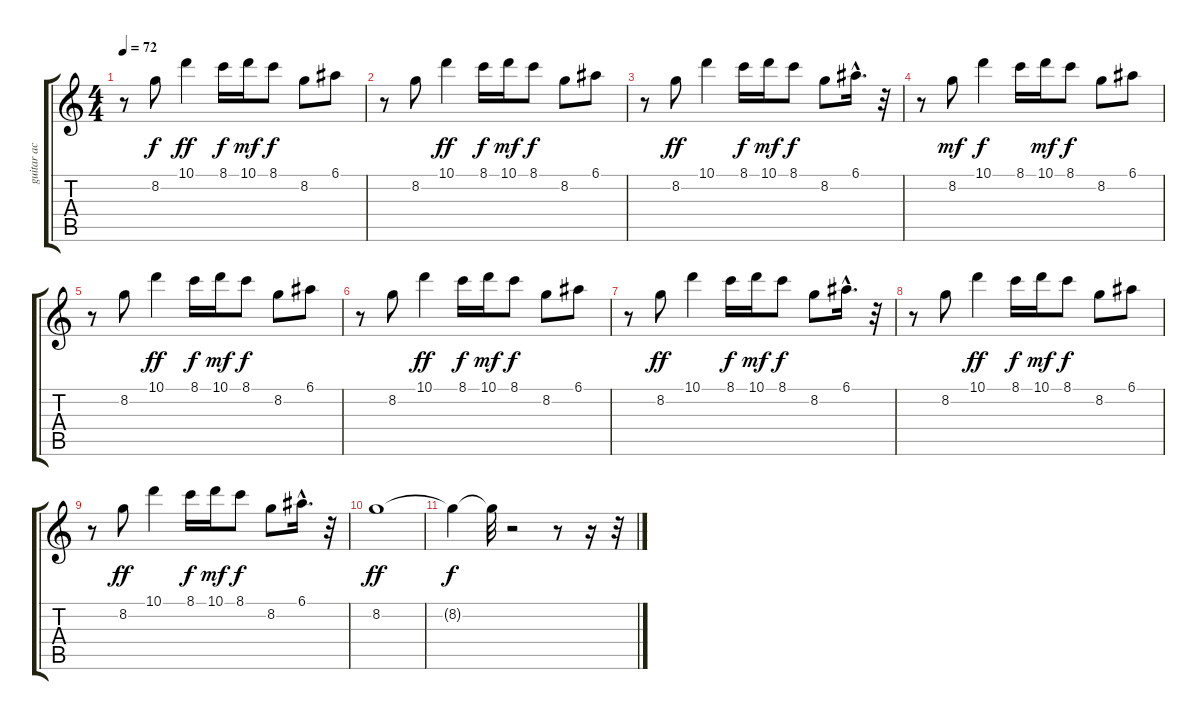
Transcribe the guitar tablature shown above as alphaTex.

\track ("guitar ac" "guitar ac") {instrument acousticguitarsteel}
\staff {score tabs}
\tuning (E4 B3 G3 D3 A2 E2) {hide}
\ts (4 4)
\tempo 72
\clef g2
\ks c
r.8{dy f} 8.2.8 10.1.4{dy ff} 8.1.16{dy f} 10.1.16{dy mf} 8.1.8{dy f} 8.2.8 6.1.8 |
r.8 8.2.8 10.1.4{dy ff} 8.1.16{dy f} 10.1.16{dy mf} 8.1.8{dy f} 8.2.8 6.1.8 |
r.8 8.2.8{dy ff} 10.1.4 8.1.16{dy f} 10.1.16{dy mf} 8.1.8{dy f} 8.2.8 6.1{hac}.16{d} r.32 |
r.8 8.2.8{dy mf} 10.1.4{dy f} 8.1.16 10.1.16{dy mf} 8.1.8{dy f} 8.2.8 6.1.8 |
r.8 8.2.8 10.1.4{dy ff} 8.1.16{dy f} 10.1.16{dy mf} 8.1.8{dy f} 8.2.8 6.1.8 |
r.8 8.2.8 10.1.4{dy ff} 8.1.16{dy f} 10.1.16{dy mf} 8.1.8{dy f} 8.2.8 6.1.8 |
r.8 8.2.8{dy ff} 10.1.4 8.1.16{dy f} 10.1.16{dy mf} 8.1.8{dy f} 8.2.8 6.1{hac}.16{d} r.32 |
r.8 8.2.8 10.1.4{dy ff} 8.1.16{dy f} 10.1.16{dy mf} 8.1.8{dy f} 8.2.8 6.1.8 |
r.8 8.2.8{dy ff} 10.1.4 8.1.16{dy f} 10.1.16{dy mf} 8.1.8{dy f} 8.2.8 6.1{hac}.16{d} r.32 |
8.2.1{dy ff} |
8.2{t}.4{dy f} 8.2{t}.32 r.2 r.8 r.16 r.32
